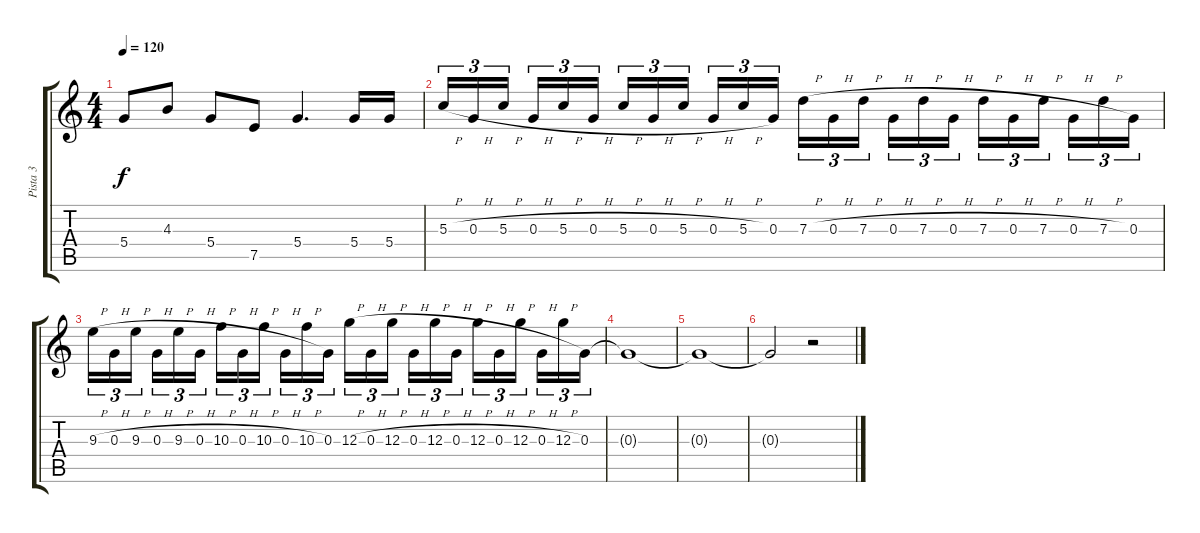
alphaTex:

\track ("Pista 3" "Pista 3") {instrument distortionguitar}
\staff {score tabs}
\tuning (E4 B3 G3 D3 A2 E2) {hide}
\ts (4 4)
\tempo 120
\clef g2
\ks c
5.4.8{dy f} 4.3.8 5.4.8 7.5.8 5.4.4{d} 5.4.16 5.4.16 |
5.3{h}.16{tu (3 2)} 0.3{h}.16{tu (3 2)} 5.3{h}.16{tu (3 2) beam splitsecondary} 0.3{h}.16{tu (3 2)} 5.3{h}.16{tu (3 2)} 0.3{h}.16{tu (3 2)} 5.3{h}.16{tu (3 2)} 0.3{h}.16{tu (3 2)} 5.3{h}.16{tu (3 2) beam splitsecondary} 0.3{h}.16{tu (3 2)} 5.3{h}.16{tu (3 2)} 0.3.16{tu (3 2)} 7.3{h}.16{tu (3 2)} 0.3{h}.16{tu (3 2)} 7.3{h}.16{tu (3 2) beam splitsecondary} 0.3{h}.16{tu (3 2)} 7.3{h}.16{tu (3 2)} 0.3{h}.16{tu (3 2)} 7.3{h}.16{tu (3 2)} 0.3{h}.16{tu (3 2)} 7.3{h}.16{tu (3 2) beam splitsecondary} 0.3{h}.16{tu (3 2)} 7.3{h}.16{tu (3 2)} 0.3.16{tu (3 2)} |
9.3{h}.16{tu (3 2)} 0.3{h}.16{tu (3 2)} 9.3{h}.16{tu (3 2) beam splitsecondary} 0.3{h}.16{tu (3 2)} 9.3{h}.16{tu (3 2)} 0.3{h}.16{tu (3 2)} 10.3{h}.16{tu (3 2)} 0.3{h}.16{tu (3 2)} 10.3{h}.16{tu (3 2) beam splitsecondary} 0.3{h}.16{tu (3 2)} 10.3{h}.16{tu (3 2)} 0.3.16{tu (3 2)} 12.3{h}.16{tu (3 2)} 0.3{h}.16{tu (3 2)} 12.3{h}.16{tu (3 2) beam splitsecondary} 0.3{h}.16{tu (3 2)} 12.3{h}.16{tu (3 2)} 0.3{h}.16{tu (3 2)} 12.3{h}.16{tu (3 2)} 0.3{h}.16{tu (3 2)} 12.3{h}.16{tu (3 2) beam splitsecondary} 0.3{h}.16{tu (3 2)} 12.3{h}.16{tu (3 2)} 0.3.16{tu (3 2)} |
0.3{t}.1 |
0.3{t}.1 |
0.3{t}.2 r.2
